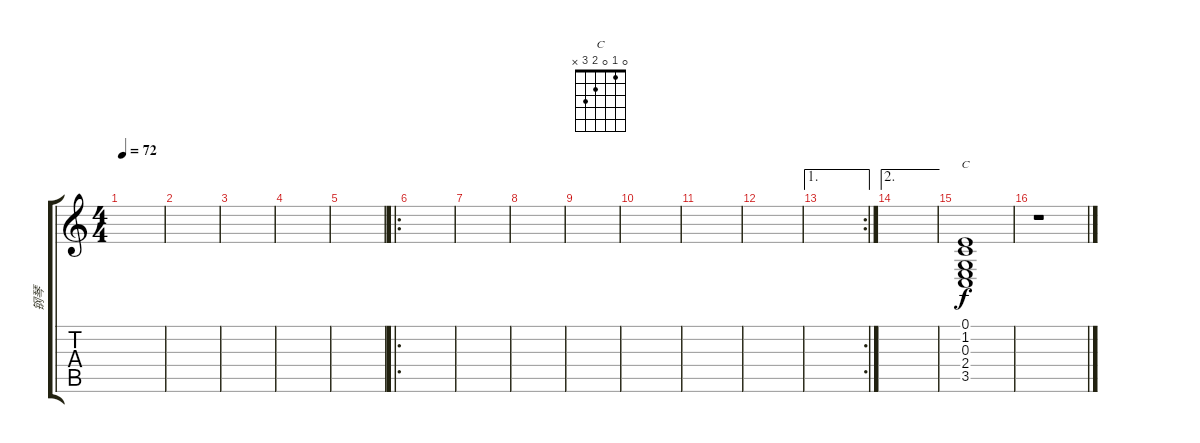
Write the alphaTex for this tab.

\track ("钢琴" "钢琴") {instrument acousticgrandpiano}
\staff {score tabs}
\tuning (E4 B3 G3 D3 A2 E2) {hide}
\chord ("C" 0 1 0 2 3 x)
\ts (4 4)
\tempo 72
\clef g2
\ks c
|
|
|
|
|
\ro
|
|
|
|
|
|
|
\ae 1
\rc 2
|
\ae 2
|
(0.1 1.2 0.3 2.4 3.5).1{ch "C"} |
r.1
